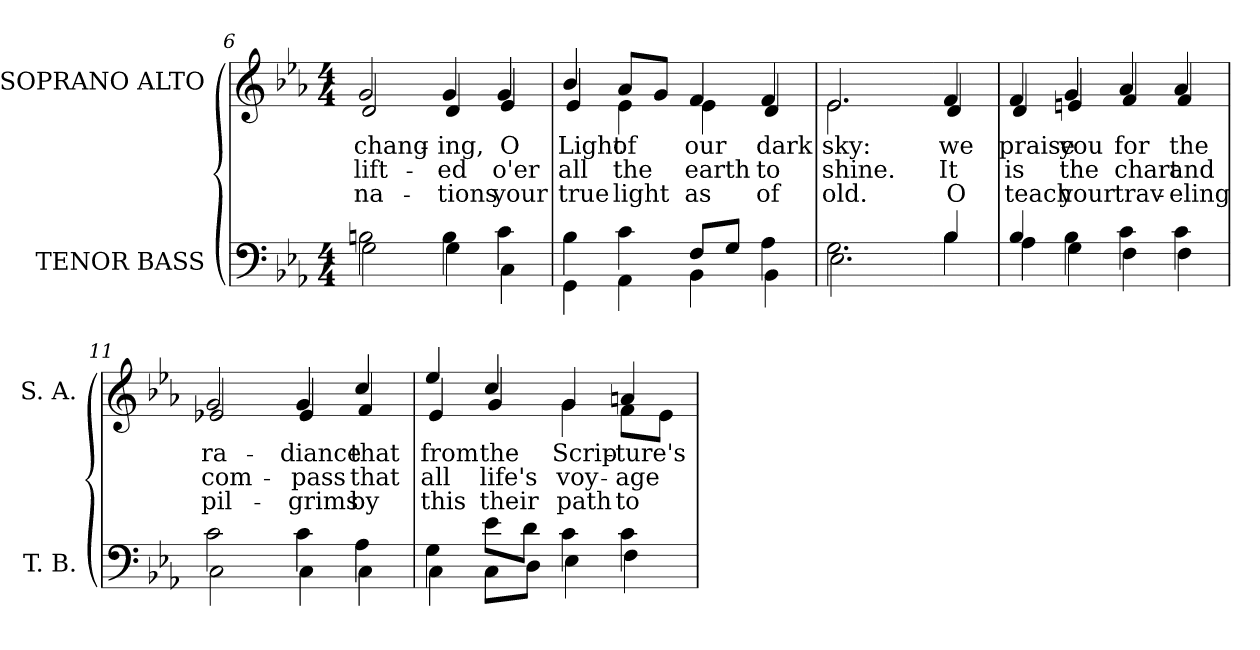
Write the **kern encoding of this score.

**kern	**kern	**text	**text	**text
*part2	*part1	*part1	*part1	*part1
*staff2	*staff1	*staff1	*staff1	*staff1
*I"TENOR BASS	*I"SOPRANO ALTO	*	*	*
*I'T. B.	*I'S. A.	*	*	*
*clefF4	*clefG2	*	*	*
*k[b-e-a-]	*k[b-e-a-]	*	*	*
*E-:	*E-:	*	*	*
*M4/4	*M4/4	*	*	*
=6	=6	=6	=6	=6
*^	*	*	*	*
!	!	!	!LO:LY:b:color=#000000	!LO:LY:b:color=#000000	!LO:LY:b:color=#000000
*	*	*^	*	*	*
2Bni\	2Gi\	2gi/	2di/	-chang-	lift-	na-
!	!	!	!	!LO:LY:b:color=#000000	!LO:LY:b:color=#000000	!LO:LY:b:color=#000000
4Bi\	4Gi\	4gi/	4di/	-ing,	-ed	-tions
!	!	!	!	!LO:LY:b:color=#000000	!LO:LY:b:color=#000000	!LO:LY:b:color=#000000
4ci\	4Ci\	4gi/	4e-i/	O	o'er	your
=7	=7	=7	=7	=7	=7	=7
!	!	!	!	!LO:LY:b:color=#000000	!LO:LY:b:color=#000000	!LO:LY:b:color=#000000
4B-i\	4GGi\	4b-i/	4e-i/	Light	all	true
!	!	!	!	!LO:LY:b:color=#000000	!LO:LY:b:color=#000000	!LO:LY:b:color=#000000
4ci\	4AA-i\	8a-i/L	4e-i\	of	the	light
.	.	8gi/J	.	.	.	.
!	!	!	!	!LO:LY:b:color=#000000	!LO:LY:b:color=#000000	!LO:LY:b:color=#000000
8Fi/L	4BB-i\	4fi/	4e-i\	our	earth	as
8Gi/J	.	.	.	.	.	.
!	!	!	!	!LO:LY:b:color=#000000	!LO:LY:b:color=#000000	!LO:LY:b:color=#000000
4A-i\	4BB-i\	4fi/	4di/	dark	to	of
=8	=8	=8	=8	=8	=8	=8
!	!	!	!	!LO:LY:b:color=#000000	!LO:LY:b:color=#000000	!LO:LY:b:color=#000000
2.Gi\	2.E-i\	2.e-i/	2.e-i\	sky:	shine.	old.
!!LO:LB:g=z	!!
=9-	=9-	=9-	=9-	=9-	=9-	=9-
!	!	!	!	!LO:LY:b:color=#000000	!LO:LY:b:color=#000000	!LO:LY:b:color=#000000
4B-i/	4B-i\	4fi/	4di/	we	It	O
=10	=10	=10	=10	=10	=10	=10
!	!	!	!	!LO:LY:b:color=#000000	!LO:LY:b:color=#000000	!LO:LY:b:color=#000000
4B-i/	4A-i\	4fi/	4di/	praise	is	teach
!	!	!	!	!LO:LY:b:color=#000000	!LO:LY:b:color=#000000	!LO:LY:b:color=#000000
4B-i\	4Gi\	4gi/	4eni/	you	the	your
!	!	!	!	!LO:LY:b:color=#000000	!LO:LY:b:color=#000000	!LO:LY:b:color=#000000
4ci\	4Fi\	4a-i/	4fi/	for	chart	trav-
!	!	!	!	!LO:LY:b:color=#000000	!LO:LY:b:color=#000000	!LO:LY:b:color=#000000
4ci\	4Fi\	4a-i/	4fi/	the	and	-eling
=11	=11	=11	=11	=11	=11	=11
!	!	!	!	!LO:LY:b:color=#000000	!LO:LY:b:color=#000000	!LO:LY:b:color=#000000
2ci\	2Ci\	2gi/	2e-Xi/	ra-	com-	pil-
!	!	!	!	!LO:LY:b:color=#000000	!LO:LY:b:color=#000000	!LO:LY:b:color=#000000
4ci\	4Ci\	4gi/	4e-i/	-diance	-pass	-grims
!	!	!	!	!LO:LY:b:color=#000000	!LO:LY:b:color=#000000	!LO:LY:b:color=#000000
4A-i\	4Ci\	4cci/	4fi/	that	that	by
=12	=12	=12	=12	=12	=12	=12
!	!	!	!	!LO:LY:b:color=#000000	!LO:LY:b:color=#000000	!LO:LY:b:color=#000000
4Gi\	4Ci\	4ee-i/	4e-i/	from	all	this
!	!	!	!	!LO:LY:b:color=#000000	!LO:LY:b:color=#000000	!LO:LY:b:color=#000000
8e-i\L	8Ci\L	4cci/	4gi/	the	life's	their
8di\J	8Di\J	.	.	.	.	.
!	!	!	!	!LO:LY:b:color=#000000	!LO:LY:b:color=#000000	!LO:LY:b:color=#000000
4ci\	4E-i\	4gi/	4gi\	Scrip-	voy-	path
!	!	!	!	!LO:LY:b:color=#000000	!LO:LY:b:color=#000000	!LO:LY:b:color=#000000
4ci\	4Fi\	4ani/	8fi\L	-ture's	-age	to
.	.	.	8e-i\J	.	.	.
*v	*v	*	*	*	*	*
*	*v	*v	*	*	*
=	=	=	=	=
*-	*-	*-	*-	*-
